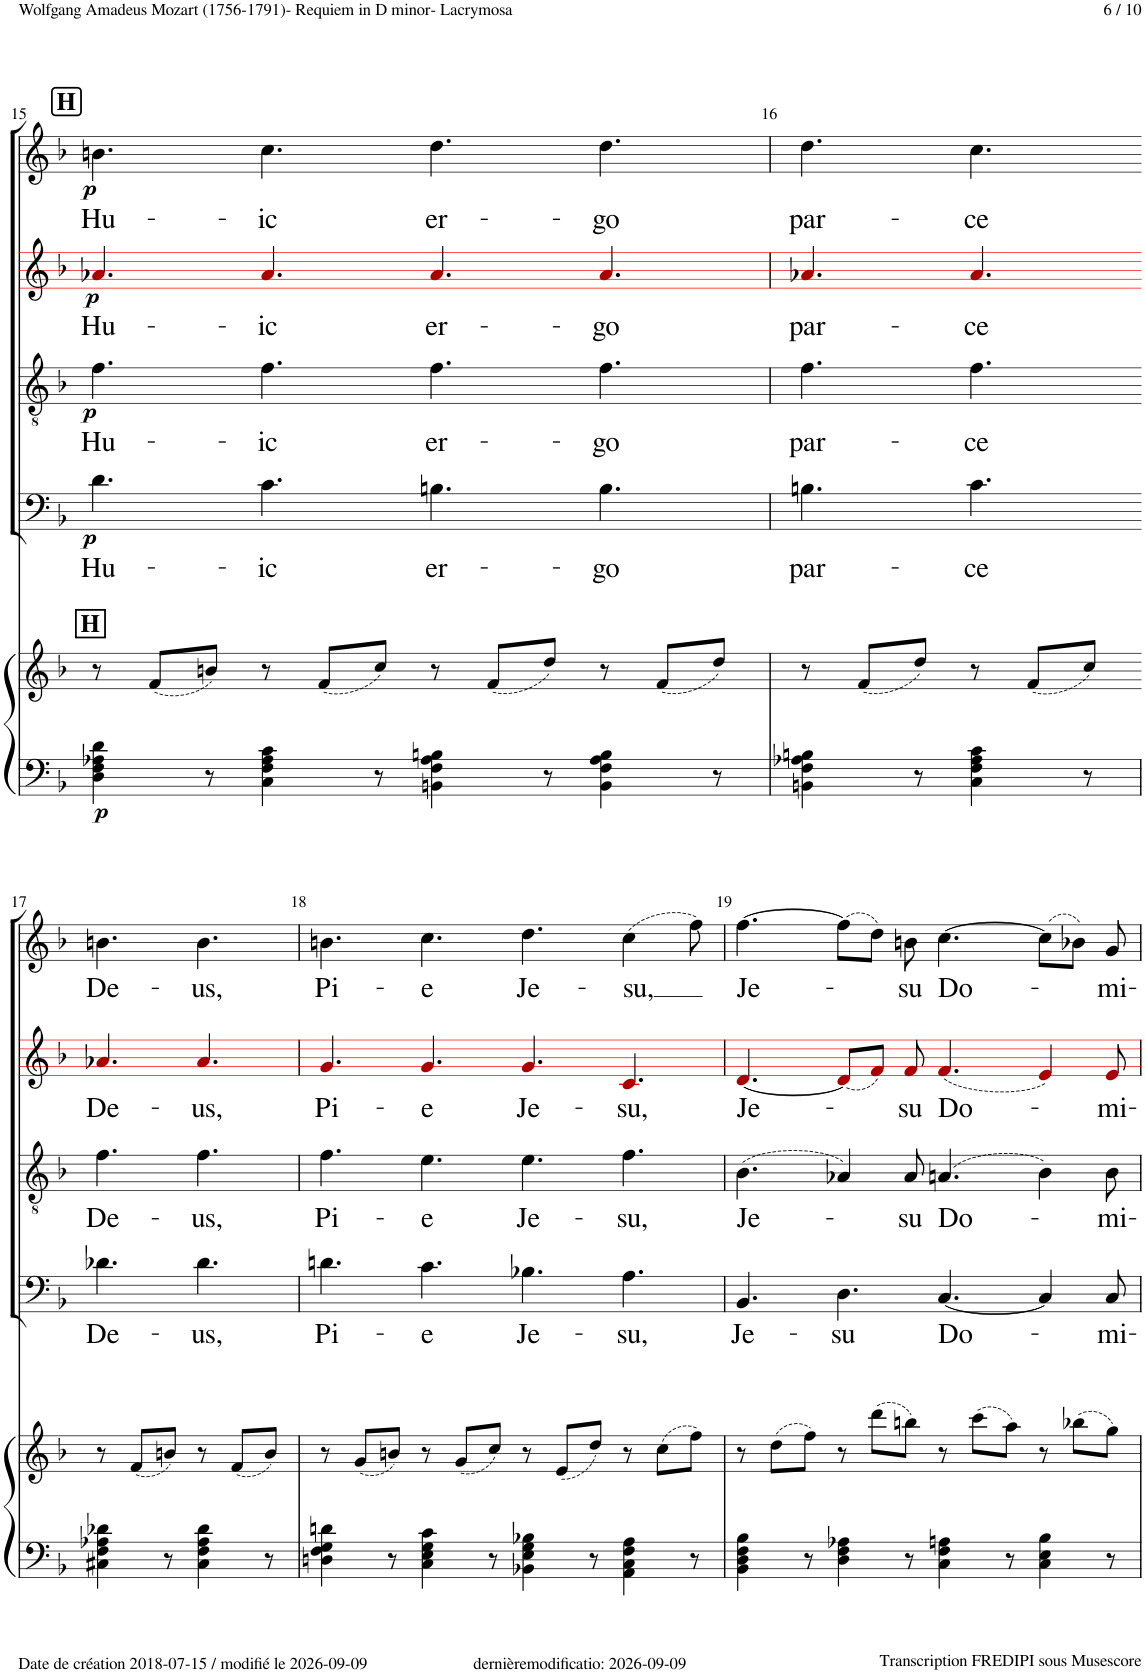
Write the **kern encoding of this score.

**kern	**kern	**dynam	**kern	**text	**dynam	**kern	**text	**dynam	**kern	**text	**dynam	**kern	**text	**dynam
*part5	*part5	*part5	*part4	*part4	*part4	*part3	*part3	*part3	*part2	*part2	*part2	*part1	*part1	*part1
*staff6	*staff5	*staff5/6	*staff4	*staff4	*staff4	*staff3	*staff3	*staff3	*staff2	*staff2	*staff2	*staff1	*staff1	*staff1
*I"Piano	*	*	*I"Bass	*	*	*I"Tenor	*	*	*I"Alto	*	*	*I"Soprano	*	*
*I'Pno	*	*	*	*	*	*	*	*	*	*	*	*	*	*
!!LO:PB:g=z
*clefF4	*clefG2	*	*clefF4	*	*	*clefGv2	*	*	*clefG2	*	*	*clefG2	*	*
*	*	*	*	*	*	*	*	*	*ITrd1c2	*	*	*	*	*
*k[b-]	*k[b-]	*	*k[b-]	*	*	*k[b-]	*	*	*k[b-]	*	*	*k[b-]	*	*
*M12/8	*M12/8	*	*M12/8	*	*	*M12/8	*	*	*M12/8	*	*	*M12/8	*	*
!!LO:REH:place=s1:a:B:cj:fs=14:t=H
=15	=15	=15	=15	=15	=15	=15	=15	=15	=15	=15	=15	=15	=15	=15
!	!LO:TX:a:B:t=H	!	!	!	!	!	!	!	!	!	!	!	!	!
!	!	!LO:DY:b=2	!	!LO:LY:b	!LO:DY:b	!	!LO:LY:b	!LO:DY:b	!	!LO:LY:b	!LO:DY:b	!	!LO:LY:b	!LO:DY:b
4D\ 4F\ 4A-X\ 4d\	8r	p	4.d!\	Hu-	p	4.f!\	Hu-	p	4.a-X!i/	Hu-	p	4.bn!\	Hu-	p
.	(8f/L	.	.	.	.	.	.	.	.	.	.	.	.	.
8r	8bn/J)	.	.	.	.	.	.	.	.	.	.	.	.	.
!	!	!	!	!LO:LY:b	!	!	!LO:LY:b	!	!	!LO:LY:b	!	!	!LO:LY:b	!
4C\ 4F\ 4A-\ 4c\	8r	.	4.c!\	-ic	.	4.f!\	-ic	.	4.a-!i/	-ic	.	4.cc!\	-ic	.
.	(8f/L	.	.	.	.	.	.	.	.	.	.	.	.	.
8r	8cc/J)	.	.	.	.	.	.	.	.	.	.	.	.	.
!	!	!	!	!LO:LY:b	!	!	!LO:LY:b	!	!	!LO:LY:b	!	!	!LO:LY:b	!
4BBn\ 4F\ 4A-\ 4Bn\	8r	.	4.Bn!\	er-	.	4.f!\	er-	.	4.a-!i/	er-	.	4.dd!\	er-	.
.	(8f/L	.	.	.	.	.	.	.	.	.	.	.	.	.
8r	8dd/J)	.	.	.	.	.	.	.	.	.	.	.	.	.
!	!	!	!	!LO:LY:b	!	!	!LO:LY:b	!	!	!LO:LY:b	!	!	!LO:LY:b	!
4BB\ 4F\ 4A-\ 4B\	8r	.	4.B!\	-go	.	4.f!\	-go	.	4.a-!i/	-go	.	4.dd!\	-go	.
.	(8f/L	.	.	.	.	.	.	.	.	.	.	.	.	.
8r	8dd/J)	.	.	.	.	.	.	.	.	.	.	.	.	.
=16	=16	=16	=16	=16	=16	=16	=16	=16	=16	=16	=16	=16	=16	=16
!	!	!	!	!LO:LY:b	!	!	!LO:LY:b	!	!	!LO:LY:b	!	!	!LO:LY:b	!
4BBn\ 4F\ 4A-X\ 4Bn\	8r	.	4.Bn!\	par-	.	4.f!\	par-	.	4.a-X!i/	par-	.	4.dd!\	par-	.
.	(8f/L	.	.	.	.	.	.	.	.	.	.	.	.	.
8r	8dd/J)	.	.	.	.	.	.	.	.	.	.	.	.	.
!	!	!	!	!LO:LY:b	!	!	!LO:LY:b	!	!	!LO:LY:b	!	!	!LO:LY:b	!
4C\ 4F\ 4A-\ 4c\	8r	.	4.c!\	-ce	.	4.f!\	-ce	.	4.a-!i/	-ce	.	4.cc!\	-ce	.
.	(8f/L	.	.	.	.	.	.	.	.	.	.	.	.	.
8r	8cc/J)	.	.	.	.	.	.	.	.	.	.	.	.	.
!!LO:LB:g=z
=17-	=17-	=17-	=17-	=17-	=17-	=17-	=17-	=17-	=17-	=17-	=17-	=17-	=17-	=17-
!	!	!	!	!LO:LY:b	!	!	!LO:LY:b	!	!	!LO:LY:b	!	!	!LO:LY:b	!
4C#X\ 4F\ 4A-X\ 4d-X\	8r	.	4.d-X,!\	De-	.	4.f,!\	De-	.	4.a-X,!i/	De-	.	4.bn,!\	De-	.
.	(8f/L	.	.	.	.	.	.	.	.	.	.	.	.	.
8r	8bn/J)	.	.	.	.	.	.	.	.	.	.	.	.	.
!	!	!	!	!LO:LY:b	!	!	!LO:LY:b	!	!	!LO:LY:b	!	!	!LO:LY:b	!
4C#\ 4F\ 4A-\ 4d-\	8r	.	4.d-,!\	-us,	.	4.f,!\	-us,	.	4.a-,!i/	-us,	.	4.b,!\	-us,	.
.	(8f/L	.	.	.	.	.	.	.	.	.	.	.	.	.
8r	8b/J)	.	.	.	.	.	.	.	.	.	.	.	.	.
=18	=18	=18	=18	=18	=18	=18	=18	=18	=18	=18	=18	=18	=18	=18
!	!	!	!	!LO:LY:b	!	!	!LO:LY:b	!	!	!LO:LY:b	!	!	!LO:LY:b	!
4Dn\ 4F\ 4G\ 4dn\	8r	.	4.dn!\	Pi-	.	4.f!\	Pi-	.	4.g!i/	Pi-	.	4.bn!\	Pi-	.
.	(8g/L	.	.	.	.	.	.	.	.	.	.	.	.	.
8r	8bn/J)	.	.	.	.	.	.	.	.	.	.	.	.	.
!	!	!	!	!LO:LY:b	!	!	!LO:LY:b	!	!	!LO:LY:b	!	!	!LO:LY:b	!
4C\ 4E\ 4G\ 4c\	8r	.	4.c!\	-e	.	4.e!\	-e	.	4.g!i/	-e	.	4.cc!\	-e	.
.	(8g/L	.	.	.	.	.	.	.	.	.	.	.	.	.
8r	8cc/J)	.	.	.	.	.	.	.	.	.	.	.	.	.
!	!	!	!	!LO:LY:b	!	!	!LO:LY:b	!	!	!LO:LY:b	!	!	!LO:LY:b	!
4BB-X\ 4E\ 4G\ 4B-X\	8r	.	4.B-X!\	Je-	.	4.e!\	Je-	.	4.g!i/	Je-	.	4.dd!\	Je-	.
.	(8e/L	.	.	.	.	.	.	.	.	.	.	.	.	.
8r	8dd/J)	.	.	.	.	.	.	.	.	.	.	.	.	.
!	!	!	!	!LO:LY:b	!	!	!LO:LY:b	!	!	!LO:LY:b	!	!	!LO:LY:b	!
4AA\ 4C\ 4F\ 4A\	8r	.	4.A!\	-su,	.	4.f!\	-su,	.	4.c!i/	-su,	.	(4cc!\	-su,	.
.	(8cc\L	.	.	.	.	.	.	.	.	.	.	.	.	.
8r	8ff\J)	.	.	.	.	.	.	.	.	.	.	8ff!\)	.	.
=19	=19	=19	=19	=19	=19	=19	=19	=19	=19	=19	=19	=19	=19	=19
!	!	!	!	!LO:LY:b	!	!	!LO:LY:b	!	!	!LO:LY:b	!	!	!LO:LY:b	!
4BB-\ 4D\ 4F\ 4B-\	8r	.	4.BB-!/	Je-	.	(4.B-!\	Je-	.	[4.d!i/	Je-	.	[4.ff!\	Je-	.
.	(8dd\L	.	.	.	.	.	.	.	.	.	.	.	.	.
8r	8ff\J)	.	.	.	.	.	.	.	.	.	.	.	.	.
!	!	!	!	!LO:LY:b	!	!	!	!	!	!	!	!	!	!
4D\ 4F\ 4A-X\	8r	.	4.D!\	-su	.	4A-X!/)	.	.	(8d!i/L]	.	.	(8ff!\L]	.	.
.	(8ddd\L	.	.	.	.	.	.	.	8f!i/J)	.	.	8dd!\J)	.	.
!	!	!	!	!	!	!	!LO:LY:b	!	!	!LO:LY:b	!	!	!LO:LY:b	!
8r	8bbn\J)	.	.	.	.	8A-!/	-su	.	8f!i/	-su	.	8bn!\	-su	.
!	!	!	!	!LO:LY:b	!	!	!LO:LY:b	!	!	!LO:LY:b	!	!	!LO:LY:b	!
4C\ 4F\ 4An\	8r	.	[4.C!/	Do-	.	(4.An!/	Do-	.	(4.f!i/	Do-	.	[4.cc!\	Do-	.
.	(8ccc\L	.	.	.	.	.	.	.	.	.	.	.	.	.
8r	8aa\J)	.	.	.	.	.	.	.	.	.	.	.	.	.
4C\ 4E\ 4B-\	8r	.	4C!/]	.	.	4B-!\)	.	.	4e!i/)	.	.	(8cc!\L]	.	.
.	(8bb-X\L	.	.	.	.	.	.	.	.	.	.	8b-X!\J)	.	.
!	!	!	!	!LO:LY:b	!	!	!LO:LY:b	!	!	!LO:LY:b	!	!	!LO:LY:b	!
8r	8gg\J)	.	8C!/	-mi-	.	8B-!\	-mi-	.	8e!i/	-mi-	.	8g!/	-mi-	.
=	=	=	=	=	=	=	=	=	=	=	=	=	=	=
*-	*-	*-	*-	*-	*-	*-	*-	*-	*-	*-	*-	*-	*-	*-
